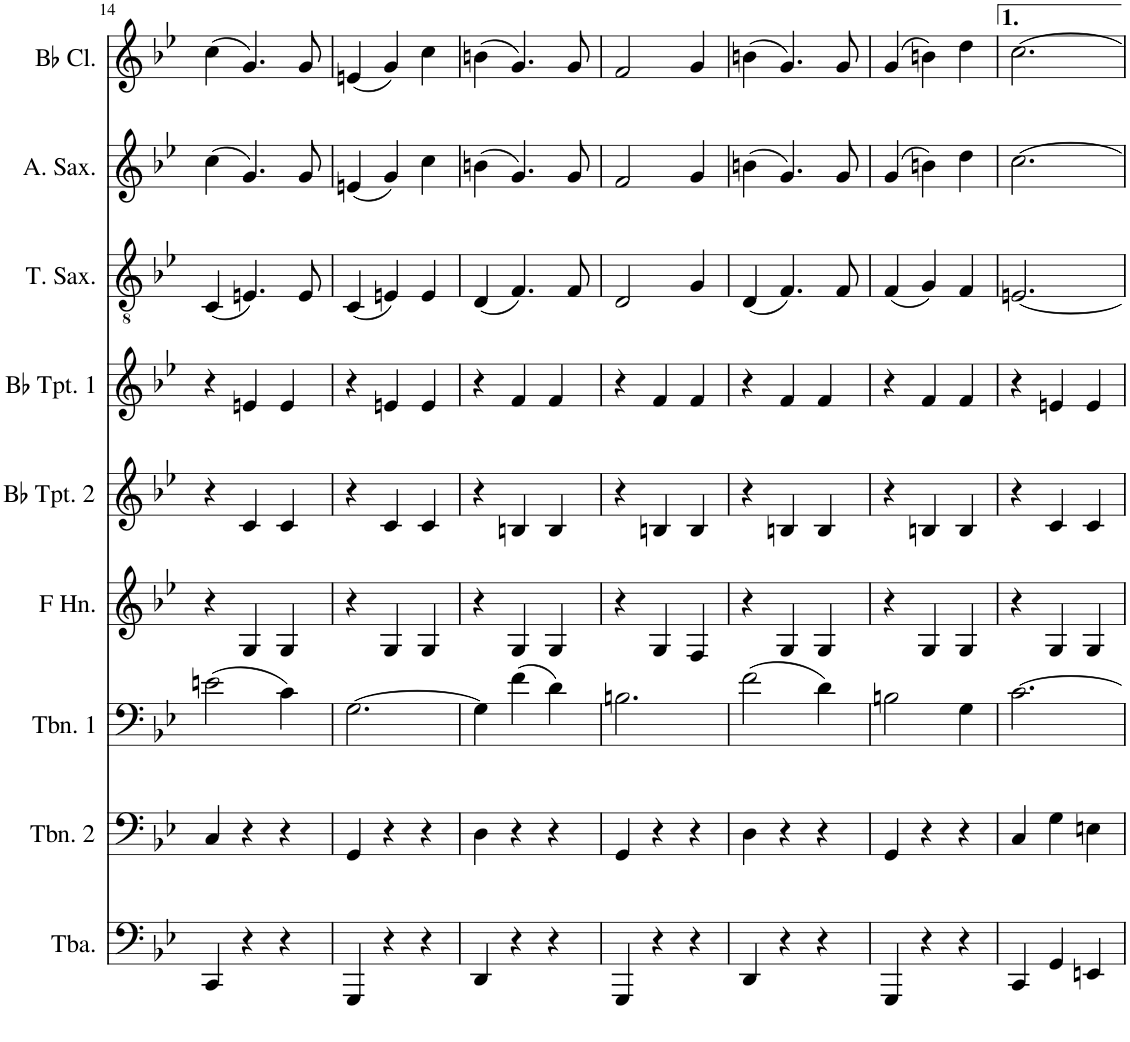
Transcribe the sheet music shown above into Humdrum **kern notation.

**kern	**kern	**kern	**kern	**kern	**kern	**kern	**kern	**kern
*part9	*part8	*part7	*part6	*part5	*part4	*part3	*part2	*part1
*staff9	*staff8	*staff7	*staff6	*staff5	*staff4	*staff3	*staff2	*staff1
*I"Tuba	*I"Trombone 2	*I"Trombone 1	*I"Horn in F	*I"Bb Tpt. 2	*I"Bb Tpt. 1	*I"Tenor Saxophone	*I"Alto Saxophone	*I"Bb Clarinet
*I'Tba.	*I'Tbn. 2	*I'Tbn. 1	*	*I'Bb Tpt. 2	*I'Bb Tpt. 1	*I'T. Sax.	*I'A. Sax.	*I'Bb Cl.
!!LO:PB:g=z
*clefF4	*clefF4	*clefF4	*clefG2	*clefG2	*clefG2	*clefGv2	*clefG2	*clefG2
*	*	*	*ITrd4c7	*ITrd1c2	*ITrd1c2	*ITrd8c14	*ITrd5c9	*ITrd1c2
*k[b-e-]	*k[b-e-]	*k[b-e-]	*k[b-e-]	*k[b-e-]	*k[b-e-]	*k[b-e-]	*k[b-e-]	*k[b-e-]
*M3/4	*M3/4	*M3/4	*M3/4	*M3/4	*M3/4	*M3/4	*M3/4	*M3/4
=14	=14	=14	=14	=14	=14	=14	=14	=14
4CC/	4C/	(2en\	4r	4r	4r	(4C/	(4cc\	(4cc\
4r	4r	.	4G/	4c/	4en/	4.En/)	4.g/)	4.g/)
4r	4r	4c\)	4G/	4c/	4e/	.	.	.
.	.	.	.	.	.	8E/	8g/	8g/
=15	=15	=15	=15	=15	=15	=15	=15	=15
4GGG/	4GG/	[2.G\	4r	4r	4r	(4C/	(4en/	(4en/
4r	4r	.	4G/	4c/	4en/	4En/)	4g/)	4g/)
4r	4r	.	4G/	4c/	4e/	4E/	4cc\	4cc\
=16	=16	=16	=16	=16	=16	=16	=16	=16
4DD/	4D\	4G\]	4r	4r	4r	(4D/	(4bn\	(4bn\
4r	4r	(4f\	4G/	4Bn/	4f/	4.F/)	4.g/)	4.g/)
4r	4r	4d\)	4G/	4B/	4f/	.	.	.
.	.	.	.	.	.	8F/	8g/	8g/
=17	=17	=17	=17	=17	=17	=17	=17	=17
4GGG/	4GG/	2.Bn\	4r	4r	4r	2D/	2f/	2f/
4r	4r	.	4G/	4Bn/	4f/	.	.	.
4r	4r	.	4F/	4B/	4f/	4G/	4g/	4g/
=18	=18	=18	=18	=18	=18	=18	=18	=18
4DD/	4D\	(2f\	4r	4r	4r	(4D/	(4bn\	(4bn\
4r	4r	.	4G/	4Bn/	4f/	4.F/)	4.g/)	4.g/)
4r	4r	4d\)	4G/	4B/	4f/	.	.	.
.	.	.	.	.	.	8F/	8g/	8g/
=19	=19	=19	=19	=19	=19	=19	=19	=19
4GGG/	4GG/	2Bn\	4r	4r	4r	(4F/	(4g/	(4g/
4r	4r	.	4G/	4Bn/	4f/	4G/)	4bn\)	4bn\)
4r	4r	4G\	4G/	4B/	4f/	4F/	4dd\	4dd\
=20	=20	=20	=20	=20	=20	=20	=20	=20
4CC/	4C/	[2.c\	4r	4r	4r	[2.En/	[2.cc\	[2.cc\
4GG/	4G\	.	4G/	4c/	4en/	.	.	.
4EEn/	4En\	.	4G/	4c/	4e/	.	.	.
=	=	=	=	=	=	=	=	=
*-	*-	*-	*-	*-	*-	*-	*-	*-
